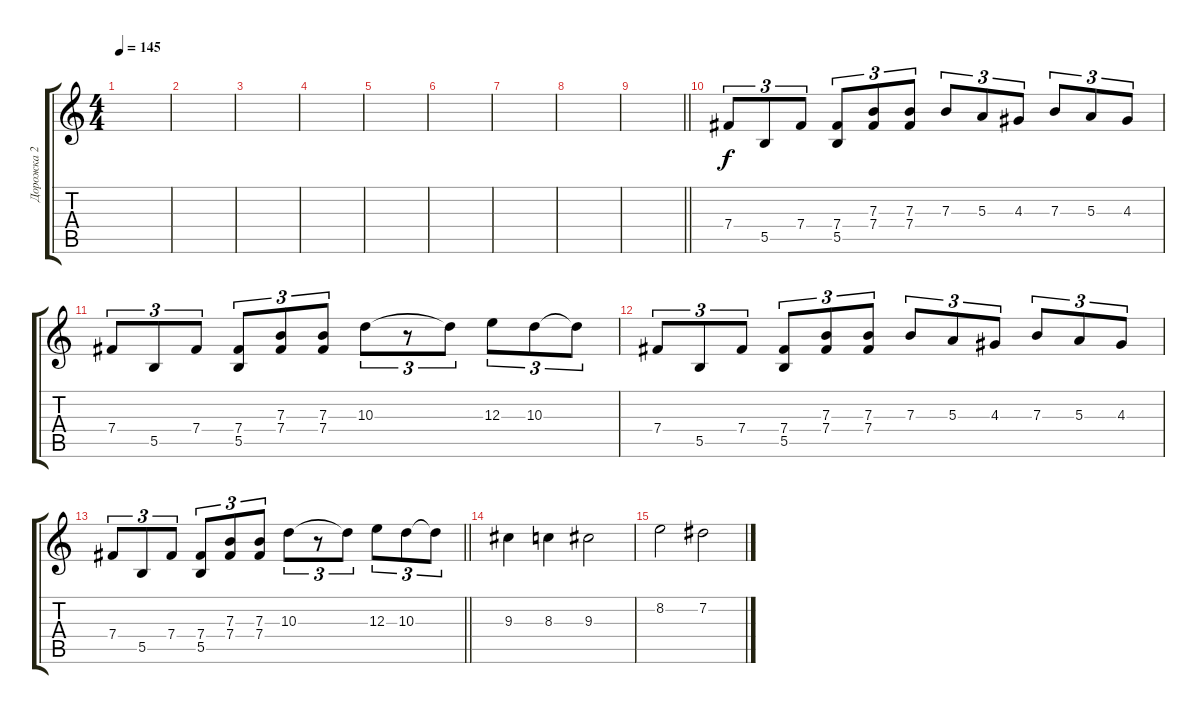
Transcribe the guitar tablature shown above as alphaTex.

\track ("Дорожка 2" "Дорожка 2") {instrument distortionguitar}
\staff {score tabs}
\tuning (Db4 Ab3 E3 B2 Gb2 B1) {hide}
\ts (4 4)
\tempo 145
\clef g2
\ks c
|
|
|
|
|
|
|
|
\barLineRight lightlight
|
\section ("" " ")
7.4.8{tu (3 2)} 5.5.8{tu (3 2)} 7.4.8{tu (3 2)} (7.4 5.5).8{tu (3 2)} (7.3 7.4).8{tu (3 2)} (7.3 7.4).8{tu (3 2)} 7.3.8{tu (3 2)} 5.3.8{tu (3 2)} 4.3.8{tu (3 2)} 7.3.8{tu (3 2)} 5.3.8{tu (3 2)} 4.3.8{tu (3 2)} |
7.4.8{tu (3 2)} 5.5.8{tu (3 2)} 7.4.8{tu (3 2)} (7.4 5.5).8{tu (3 2)} (7.3 7.4).8{tu (3 2)} (7.3 7.4).8{tu (3 2)} 10.3.8{tu (3 2)} r.8{tu (3 2)} 10.3{t}.8{tu (3 2)} 12.3.8{tu (3 2)} 10.3.8{tu (3 2)} 10.3{t}.8{tu (3 2)} |
7.4.8{tu (3 2)} 5.5.8{tu (3 2)} 7.4.8{tu (3 2)} (7.4 5.5).8{tu (3 2)} (7.3 7.4).8{tu (3 2)} (7.3 7.4).8{tu (3 2)} 7.3.8{tu (3 2)} 5.3.8{tu (3 2)} 4.3.8{tu (3 2)} 7.3.8{tu (3 2)} 5.3.8{tu (3 2)} 4.3.8{tu (3 2)} |
\barLineRight lightlight
7.4.8{tu (3 2)} 5.5.8{tu (3 2)} 7.4.8{tu (3 2)} (7.4 5.5).8{tu (3 2)} (7.3 7.4).8{tu (3 2)} (7.3 7.4).8{tu (3 2)} 10.3.8{tu (3 2)} r.8{tu (3 2)} 10.3{t}.8{tu (3 2)} 12.3.8{tu (3 2)} 10.3.8{tu (3 2)} 10.3{t}.8{tu (3 2)} |
\section ("" " ")
9.3.4 8.3.4 9.3.2 |
8.2.2 7.2.2
